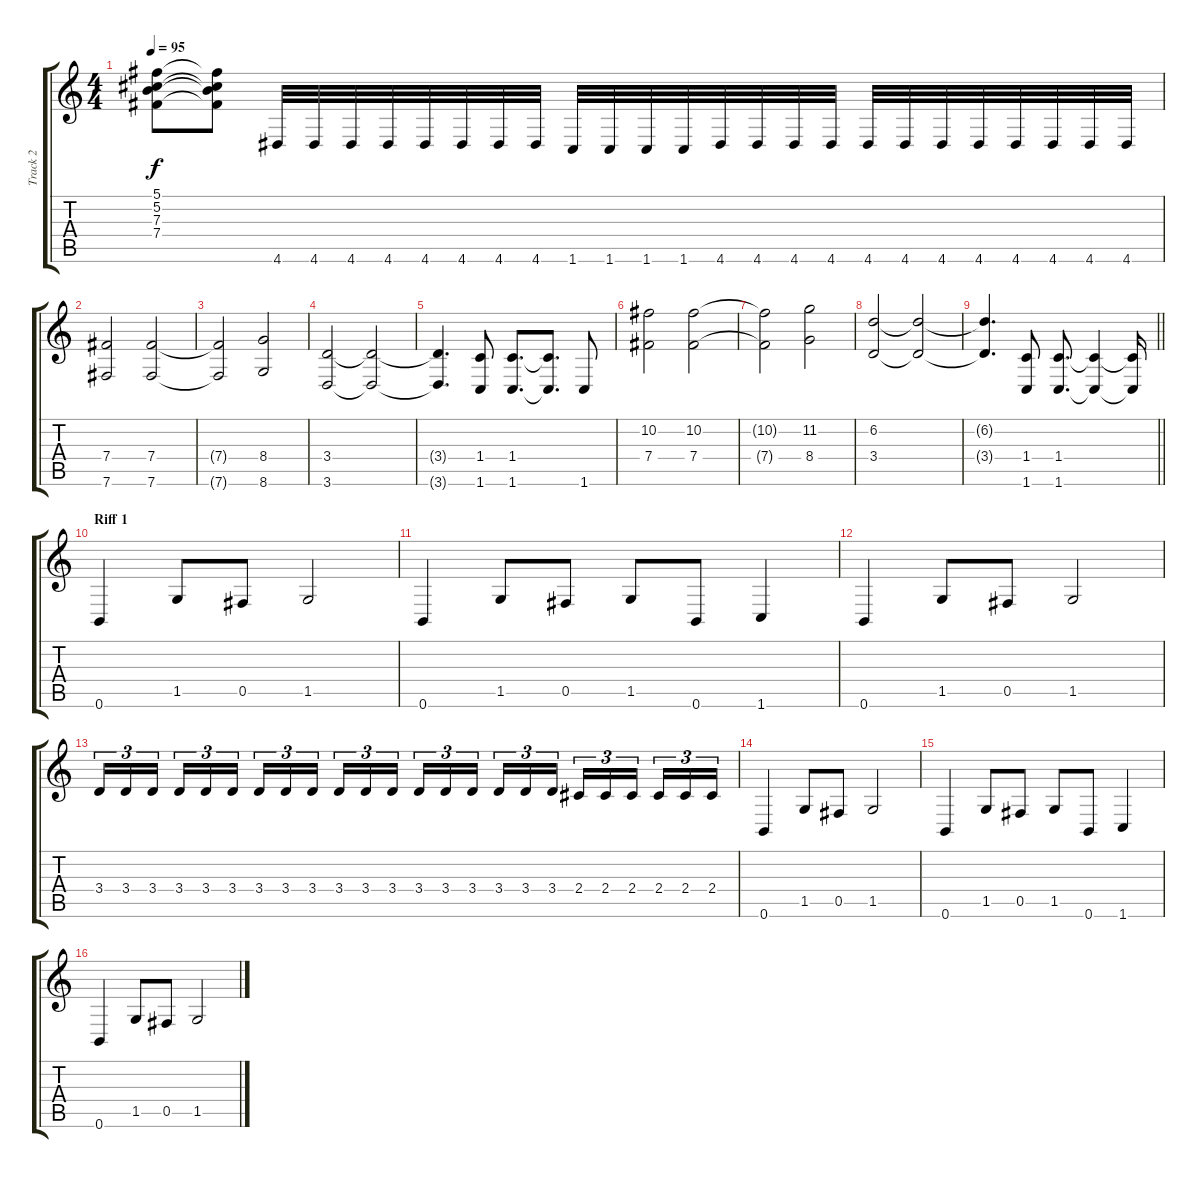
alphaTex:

\track ("Track 2" "Track 2") {instrument distortionguitar}
\staff {score tabs}
\tuning (Db4 Ab3 E3 B2 Gb2 B1) {hide}
\ts (4 4)
\tempo 95
\clef g2
\ks c
(5.1{t} 5.2{t} 7.3{t} 7.4{t}).8{dy f} (5.1{t} 5.2{t} 7.3{t} 7.4{t}).8 4.6.32 4.6.32 4.6.32 4.6.32 4.6.32 4.6.32 4.6.32 4.6.32 1.6.32 1.6.32 1.6.32 1.6.32 4.6.32 4.6.32 4.6.32 4.6.32 4.6.32 4.6.32 4.6.32 4.6.32 4.6.32 4.6.32 4.6.32 4.6.32 |
(7.4 7.6).2 (7.4 7.6).2 |
(7.4{t} 7.6{t}).2 (8.4 8.6).2 |
(3.4 3.6).2 (3.4{t} 3.6{t}).2 |
(3.4{t} 3.6{t}).4{d} (1.4 1.6).8 (1.4 1.6).8{d} (1.4{t} 1.6{t}).8{d} 1.6.8 |
(10.2 7.4).2 (10.2 7.4).2 |
(10.2{t} 7.4{t}).2 (11.2 8.4).2 |
(6.2 3.4).2 (6.2{t} 3.4{t}).2 |
\barLineRight lightlight
(6.2{t} 3.4{t}).4{d} (1.4 1.6).8 (1.4 1.6).8{d} (1.4{t} 1.6{t}).4 (1.4{t} 1.6{t}).16 |
\section ("" "Riff 1")
0.6.4 1.5.8 0.5.8 1.5.2 |
0.6.4 1.5.8 0.5.8 1.5.8 0.6.8 1.6.4 |
0.6.4 1.5.8 0.5.8 1.5.2 |
3.4.16{tu (3 2)} 3.4.16{tu (3 2)} 3.4.16{tu (3 2) beam splitsecondary} 3.4.16{tu (3 2)} 3.4.16{tu (3 2)} 3.4.16{tu (3 2)} 3.4.16{tu (3 2)} 3.4.16{tu (3 2)} 3.4.16{tu (3 2) beam splitsecondary} 3.4.16{tu (3 2)} 3.4.16{tu (3 2)} 3.4.16{tu (3 2)} 3.4.16{tu (3 2)} 3.4.16{tu (3 2)} 3.4.16{tu (3 2) beam splitsecondary} 3.4.16{tu (3 2)} 3.4.16{tu (3 2)} 3.4.16{tu (3 2)} 2.4.16{tu (3 2)} 2.4.16{tu (3 2)} 2.4.16{tu (3 2) beam splitsecondary} 2.4.16{tu (3 2)} 2.4.16{tu (3 2)} 2.4.16{tu (3 2)} |
0.6.4 1.5.8 0.5.8 1.5.2 |
0.6.4 1.5.8 0.5.8 1.5.8 0.6.8 1.6.4 |
0.6.4 1.5.8 0.5.8 1.5.2
